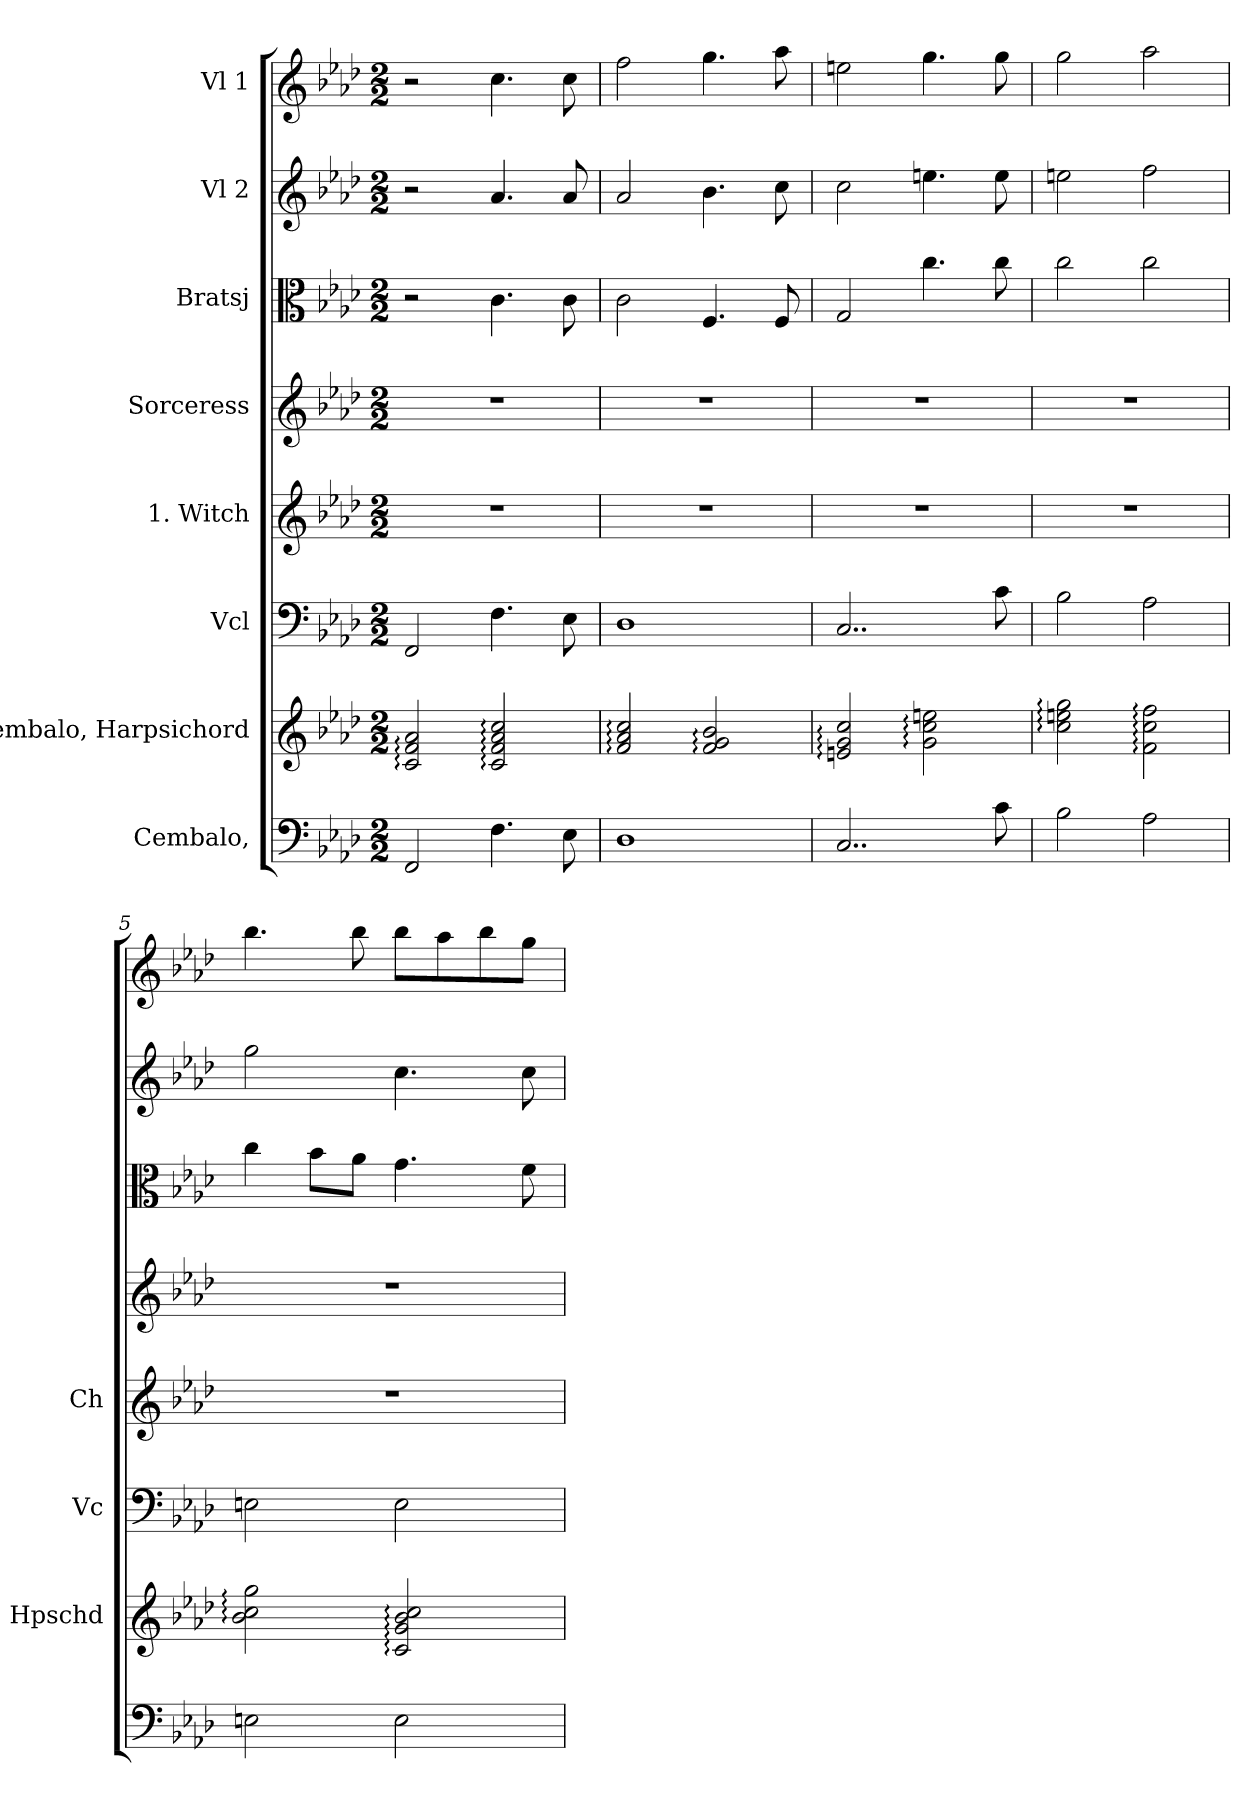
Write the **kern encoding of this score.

**kern	**kern	**kern	**kern	**kern	**kern	**kern	**kern
*part8	*part7	*part6	*part5	*part4	*part3	*part2	*part1
*staff8	*staff7	*staff6	*staff5	*staff4	*staff3	*staff2	*staff1
*I"Cembalo,	*I"Cembalo, Harpsichord	*I"Vcl	*I"1. Witch	*I"Sorceress	*I"Bratsj	*I"Vl 2	*I"Vl 1
*	*I'Hpschd	*I'Vc	*I'Ch	*	*	*	*
*clefF4	*clefG2	*clefF4	*clefG2	*clefG2	*clefC3	*clefG2	*clefG2
*k[b-e-a-d-]	*k[b-e-a-d-]	*k[b-e-a-d-]	*k[b-e-a-d-]	*k[b-e-a-d-]	*k[b-e-a-d-]	*k[b-e-a-d-]	*k[b-e-a-d-]
*M2/2	*M2/2	*M2/2	*M2/2	*M2/2	*M2/2	*M2/2	*M2/2
*MM130	*MM130	*MM130	*MM130	*MM130	*MM130	*MM130	*MM130
=1	=1	=1	=1	=1	=1	=1	=1
2FF/	2c/: 2f/: 2a-/:	2FF/	1r	1r	2r	2r	2r
4.F\	2c/: 2f/: 2a-/: 2cc/:	4.F\	.	.	4.c\	4.a-/	4.cc\
8E-\	.	8E-\	.	.	8c\	8a-/	8cc\
=2	=2	=2	=2	=2	=2	=2	=2
1D-	2f/: 2a-/: 2cc/:	1D-	1r	1r	2c\	2a-/	2ff\
.	2f/: 2g/: 2b-/:	.	.	.	4.F/	4.b-\	4.gg\
.	.	.	.	.	8F/	8cc\	8aa-\
=3	=3	=3	=3	=3	=3	=3	=3
2..C/	2en/: 2g/: 2cc/:	2..C/	1r	1r	2G/	2cc\	2een\
.	2g\: 2cc\: 2een\:	.	.	.	4.cc\	4.een\	4.gg\
8c\	.	8c\	.	.	8cc\	8ee\	8gg\
=4	=4	=4	=4	=4	=4	=4	=4
2B-\	2cc\: 2een\: 2gg\:	2B-\	1r	1r	2cc\	2een\	2gg\
2A-\	2f\: 2cc\: 2ff\:	2A-\	.	.	2cc\	2ff\	2aa-\
=5	=5	=5	=5	=5	=5	=5	=5
2En\	2b-\: 2cc\: 2gg\:	2En\	1r	1r	4cc\	2gg\	4.bb-\
.	.	.	.	.	8b-\L	.	.
.	.	.	.	.	8a-\J	.	8bb-\
2E\	2c/: 2g/: 2b-/: 2cc/:	2E\	.	.	4.g\	4.cc\	8bb-\L
.	.	.	.	.	.	.	8aa-\
.	.	.	.	.	.	.	8bb-\
.	.	.	.	.	8f\	8cc\	8gg\J
=	=	=	=	=	=	=	=
*-	*-	*-	*-	*-	*-	*-	*-
